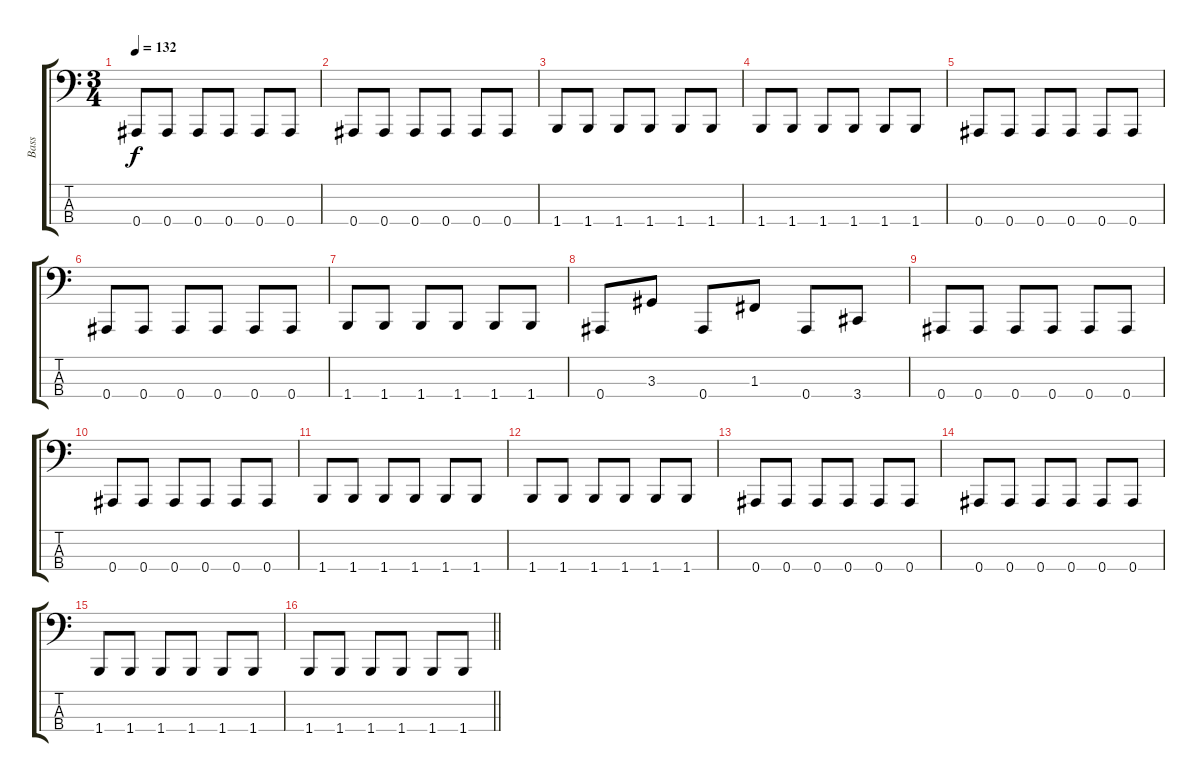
\track ("Bass" "Bass") {instrument electricbassfinger}
\staff {score tabs}
\tuning (Eb2 Bb1 F1 Bb0) {hide}
\ts (3 4)
\tempo 132
\clef f4
\ks c
0.4.8{dy f} 0.4.8 0.4.8 0.4.8 0.4.8 0.4.8 |
0.4.8 0.4.8 0.4.8 0.4.8 0.4.8 0.4.8 |
1.4.8 1.4.8 1.4.8 1.4.8 1.4.8 1.4.8 |
1.4.8 1.4.8 1.4.8 1.4.8 1.4.8 1.4.8 |
0.4.8 0.4.8 0.4.8 0.4.8 0.4.8 0.4.8 |
0.4.8 0.4.8 0.4.8 0.4.8 0.4.8 0.4.8 |
1.4.8 1.4.8 1.4.8 1.4.8 1.4.8 1.4.8 |
0.4.8 3.3.8 0.4.8 1.3.8 0.4.8 3.4.8 |
0.4.8 0.4.8 0.4.8 0.4.8 0.4.8 0.4.8 |
0.4.8 0.4.8 0.4.8 0.4.8 0.4.8 0.4.8 |
1.4.8 1.4.8 1.4.8 1.4.8 1.4.8 1.4.8 |
1.4.8 1.4.8 1.4.8 1.4.8 1.4.8 1.4.8 |
0.4.8 0.4.8 0.4.8 0.4.8 0.4.8 0.4.8 |
0.4.8 0.4.8 0.4.8 0.4.8 0.4.8 0.4.8 |
1.4.8 1.4.8 1.4.8 1.4.8 1.4.8 1.4.8 |
\barLineRight lightlight
1.4.8 1.4.8 1.4.8 1.4.8 1.4.8 1.4.8
